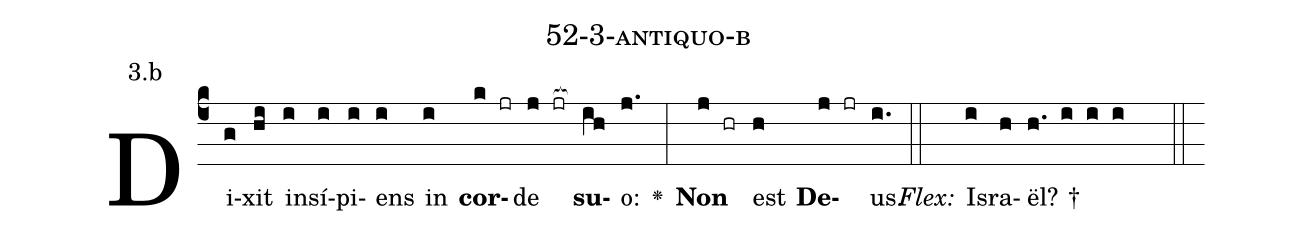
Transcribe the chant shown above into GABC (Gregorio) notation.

name: 52-3-antiquo-b;
annotation: 3.b;
%%
(c4)Di(g)xit(hi) in(i)sí(i)pi(i)ens(i) in(i) <b>cor</b>(k jr)de(j jr[ocb:1{]) <b>su</b>(ih[ocb:0}])o:(j.) <v>\greheightstar</v>(:) <b>Non</b>(j hr) est(h) <b>De</b>(j jr)us.(i.) (::)
<i>Flex:</i>()  Is(i)ra(h)ël? †(h. i i i  ::)

%E(i) u(i) o(j) u(h) a(j) e.(i.) (::)
